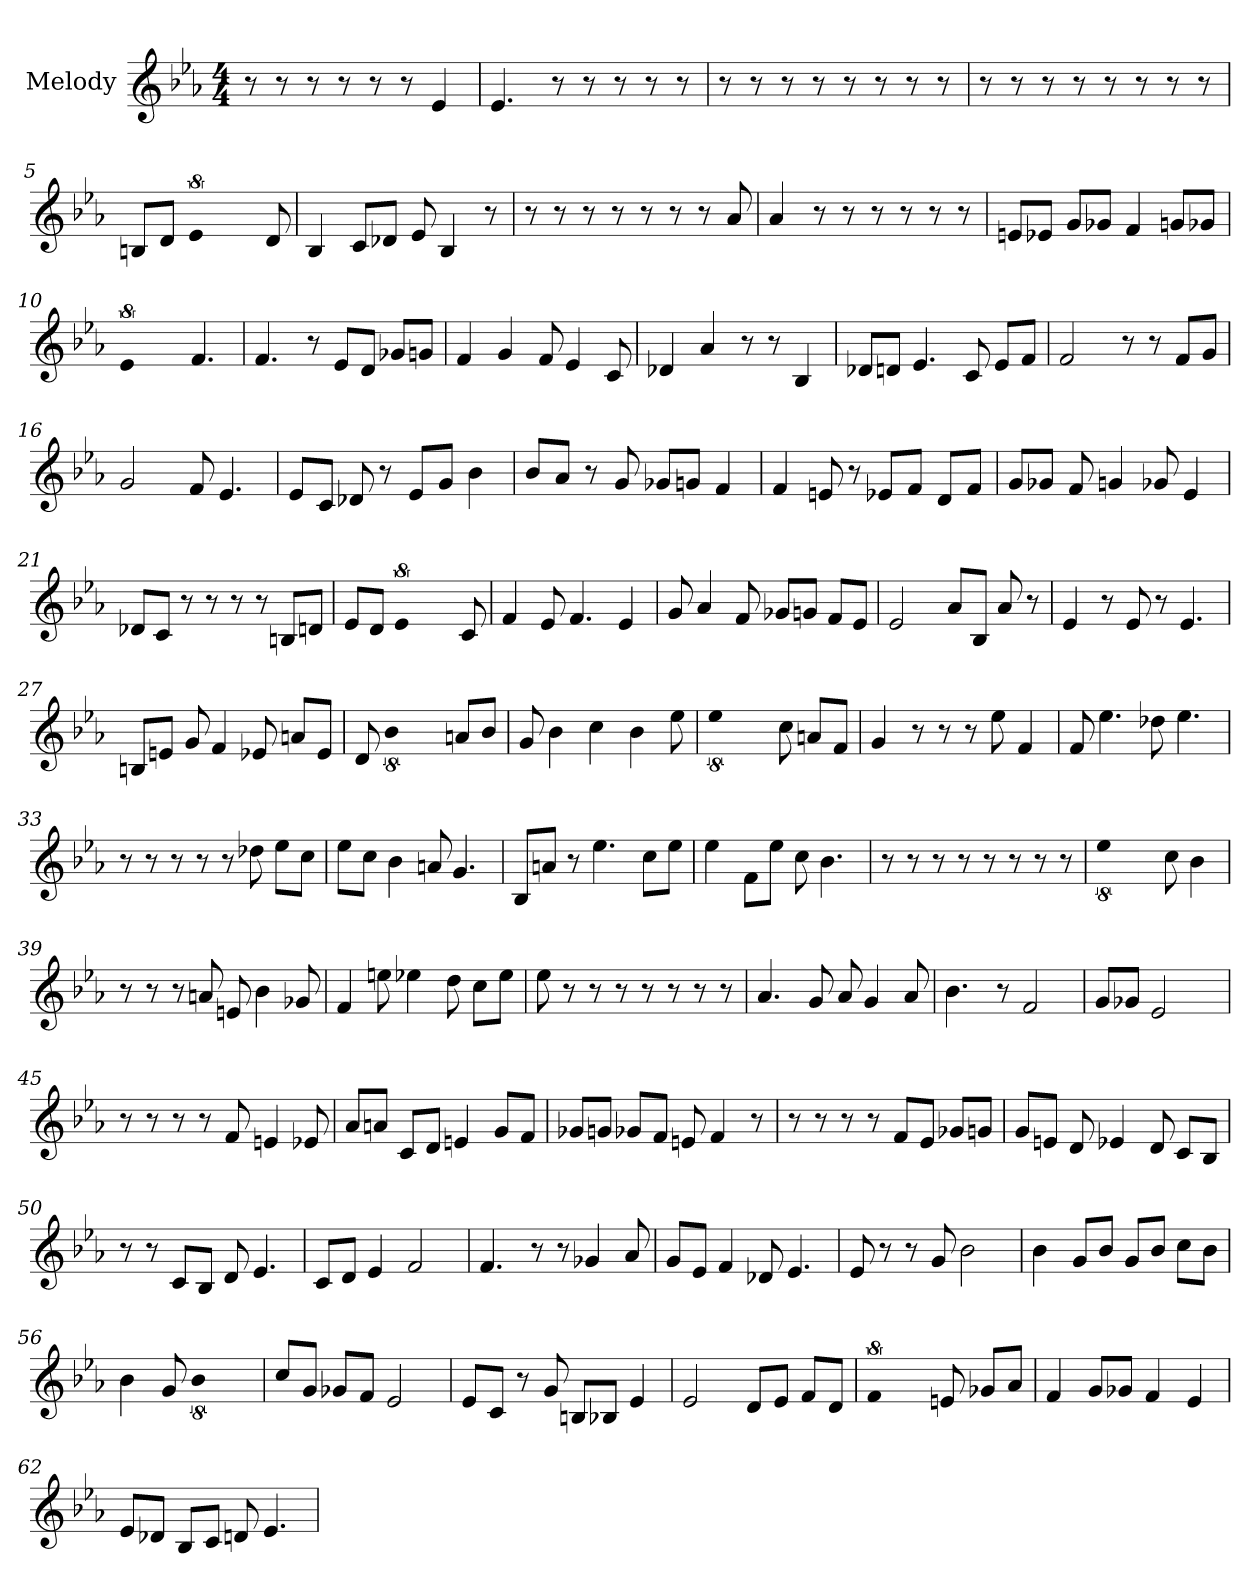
**kern
*part1
*staff1
*I"Melody
*clefG2
*k[b-e-a-]
*E-:
*M4/4
*MM161
=1
8r
8r
8r
8r
8r
8r
4e-
=2
4.e-
8r
8r
8r
8r
8r
=3
8r
8r
8r
8r
8r
8r
8r
8r
=4
8r
8r
8r
8r
8r
8r
8r
8r
=5
8B/L
8d/J
!LO:N:vis=2
8%5e-
8d
=6
4B-
8c/L
8d-/J
8e-
4B-
8r
=7
8r
8r
8r
8r
8r
8r
8r
8a-
=8
4a-
8r
8r
8r
8r
8r
8r
=9
8e/L
8e-/J
8g/L
8g-/J
4f
8g/L
8g-/J
=10
!LO:N:vis=2
8%5e-
4.f
=11
4.f
8r
8e-/L
8d/J
8g-/L
8g/J
=12
4f
4g
8f
4e-
8c
=13
4d-
4a-
8r
8r
4B-
=14
8d-/L
8d/J
4.e-
8c
8e-/L
8f/J
=15
2f
8r
8r
8f/L
8g/J
=16
2g
8f
4.e-
=17
8e-/L
8c/J
8d-
8r
8e-/L
8g/J
4b-
=18
8b-/L
8a-/J
8r
8g
8g-/L
8g/J
4f
=19
4f
8e
8r
8e-/L
8f/J
8d/L
8f/J
=20
8g/L
8g-/J
8f
4g
8g-
4e-
=21
8d-/L
8c/J
8r
8r
8r
8r
8B/L
8d/J
=22
8e-/L
8d/J
!LO:N:vis=2
8%5e-
8c
=23
4f
8e-
4.f
4e-
=24
8g
4a-
8f
8g-/L
8g/J
8f/L
8e-/J
=25
2e-
8a-/L
8B-/J
8a-
8r
=26
4e-
8r
8e-
8r
4.e-
=27
8B/L
8e/J
8g
4f
8e-
8a/L
8e-/J
=28
8d
!LO:N:vis=2
8%5b-
8a/L
8b-/J
=29
8g
4b-
4cc
4b-
8ee-
=30
!LO:N:vis=2
8%5ee-
8cc
8a/L
8f/J
=31
4g
8r
8r
8r
8ee-
4f
=32
8f
4.ee-
8dd-
4.ee-
=33
8r
8r
8r
8r
8r
8dd-
8ee-\L
8cc\J
=34
8ee-\L
8cc\J
4b-
8a
4.g
=35
8B-/L
8a/J
8r
4.ee-
8cc\L
8ee-\J
=36
4ee-
8f\L
8ee-\J
8cc
4.b-
=37
8r
8r
8r
8r
8r
8r
8r
8r
=38
!LO:N:vis=2
8%5ee-
8cc
4b-
=39
8r
8r
8r
8a
8e
4b-
8g-
=40
4f
8ee
4ee-
8dd
8cc\L
8ee-\J
=41
8ee-
8r
8r
8r
8r
8r
8r
8r
=42
4.a-
8g
8a-
4g
8a-
=43
4.b-
8r
2f
=44
8g/L
8g-/J
!LO:N:vis=2
2.e-
=45
8r
8r
8r
8r
8f
4e
8e-
=46
8a-/L
8a/J
8c/L
8d/J
4e
8g/L
8f/J
=47
8g-/L
8g/J
8g-/L
8f/J
8e
4f
8r
=48
8r
8r
8r
8r
8f/L
8e-/J
8g-/L
8g/J
=49
8g/L
8e/J
8d
4e-
8d
8c/L
8B-/J
=50
8r
8r
8c/L
8B-/J
8d
4.e-
=51
8c/L
8d/J
4e-
2f
=52
4.f
8r
8r
4g-
8a-
=53
8g/L
8e-/J
4f
8d-
4.e-
=54
8e-
8r
8r
8g
2b-
=55
4b-
8g/L
8b-/J
8g/L
8b-/J
8cc\L
8b-\J
=56
4b-
8g
!LO:N:vis=2
8%5b-
=57
8cc/L
8g/J
8g-/L
8f/J
2e-
=58
8e-/L
8c/J
8r
8g
8B/L
8B-/J
4e-
=59
2e-
8d/L
8e-/J
8f/L
8d/J
=60
!LO:N:vis=2
8%5f
8e
8g-/L
8a-/J
=61
4f
8g/L
8g-/J
4f
4e-
=62
8e-/L
8d-/J
8B-/L
8c/J
8d
4.e-
=
*-
